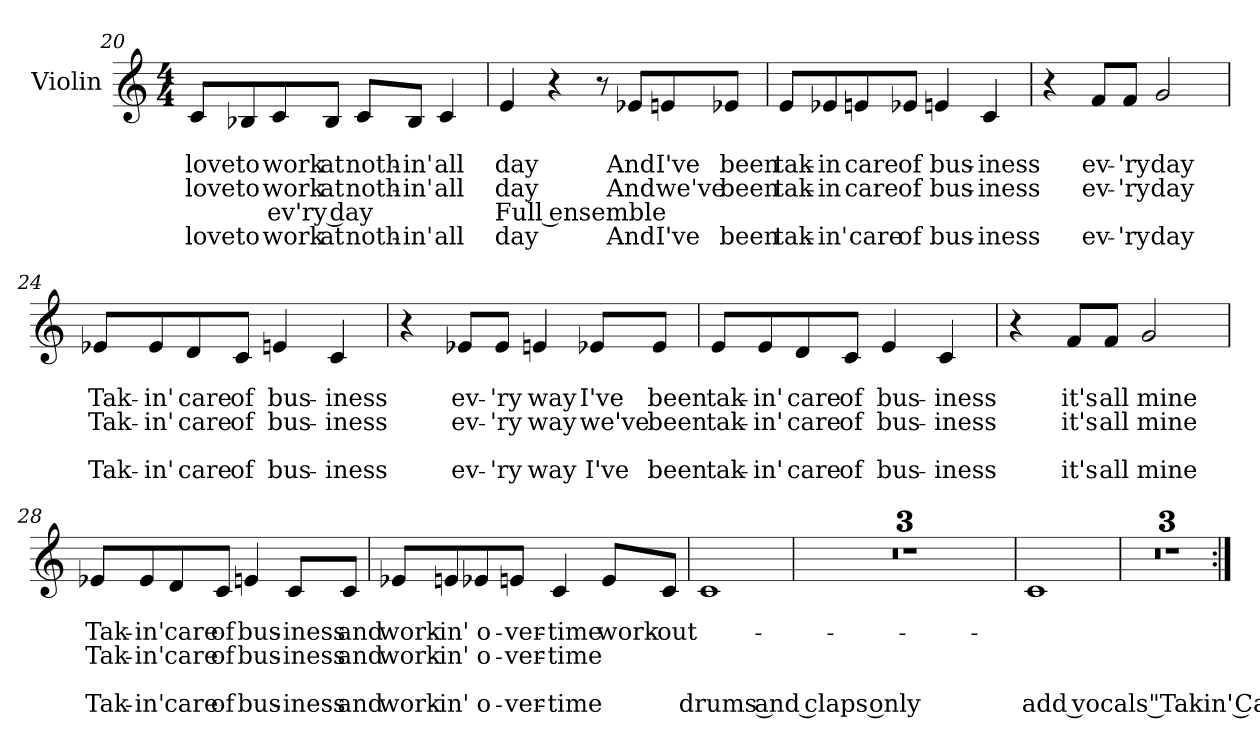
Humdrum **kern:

**kern	**text	**text	**text	**text	**text
*part1	*part1	*part1	*part1	*part1	*part1
*staff1	*staff1	*staff1	*staff1	*staff1	*staff1
*I"Violin	*	*	*	*	*
*I'Vln	*	*	*	*	*
*clefG2	*	*	*	*	*
*k[]	*	*	*	*	*
*C:	*	*	*	*	*
*M4/4	*	*	*	*	*
=20	=20	=20	=20	=20	=20
8c/L	.	love	love	.	love
8B-X/	.	to	to	.	to
8c/	.	work	work	ev'ry day	work
8B-/J	.	at	at	.	at
8c/L	.	noth-	noth-	.	noth-
8B-/J	.	-in'	-in'	.	-in'
4c/	.	all	all	.	all
=21	=21	=21	=21	=21	=21
4e/	.	day	day	Full ensemble	day
4r	.	.	.	.	.
8r	.	.	.	.	.
8e-X/L	.	And	And	.	And
8en/	.	I've	we've	.	I've
8e-X/J	.	been	been	.	been
=22	=22	=22	=22	=22	=22
8e/L	.	tak-	tak-	.	tak-
8e-X/	.	-in	-in	.	-in'
8en/	.	care	care	.	care
8e-X/J	.	of	of	.	of
4en/	.	bus-	bus-	.	bus-
4c/	.	-iness	-iness	.	-iness
=23	=23	=23	=23	=23	=23
4r	.	.	.	.	.
8f/L	.	ev-	ev-	.	ev-
8f/J	.	-'ry	-'ry	.	-'ry
2g/	.	day	day	.	day
=24	=24	=24	=24	=24	=24
8e-X/L	.	Tak-	Tak-	.	Tak-
8e-/	.	-in'	-in'	.	-in'
8d/	.	care	care	.	care
8c/J	.	of	of	.	of
4en/	.	bus-	bus-	.	bus-
4c/	.	-iness	-iness	.	-iness
=25	=25	=25	=25	=25	=25
4r	.	.	.	.	.
8e-X/L	.	ev-	ev-	.	ev-
8e-/J	.	-'ry	-'ry	.	-'ry
4en/	.	way	way	.	way
8e-X/L	.	I've	we've	.	I've
8e-/J	.	been	been	.	been
=26	=26	=26	=26	=26	=26
8e/L	.	tak-	tak-	.	tak-
8e/	.	-in'	-in'	.	-in'
8d/	.	care	care	.	care
8c/J	.	of	of	.	of
4e/	.	bus-	bus-	.	bus-
4c/	.	-iness	-iness	.	-iness
=27	=27	=27	=27	=27	=27
4r	.	.	.	.	.
8f/L	.	it's	it's	.	it's
8f/J	.	all	all	.	all
2g/	.	mine	mine	.	mine
=28	=28	=28	=28	=28	=28
8e-X/L	.	Tak-	Tak-	.	Tak-
8e-/	.	in'	-in'	.	-in'
8d/	.	care	care	.	care
8c/J	.	of	of	.	of
4en/	.	bus-	bus-	.	bus-
8c/L	.	-iness	-iness	.	-iness
8c/J	.	and	and	.	and
=29	=29	=29	=29	=29	=29
8e-X/L	.	work-	work-	.	work-
8en/	.	-in'	-in'	.	-in'
8e-X/	.	o-	o-	.	o-
8en/J	.	-ver-	-ver-	.	-ver-
4c/	.	-time	-time	.	-time
8e/L	.	work-	.	.	.
8c/J	.	-out-	.	.	.
=30	=30	=30	=30	=30	=30
1c	.	.	.	.	drums and claps only
=31	=31	=31	=31	=31	=31
1r	.	.	.	.	.
=32	=32	=32	=32	=32	=32
1r	.	.	.	.	.
=33	=33	=33	=33	=33	=33
1r	.	.	.	.	.
=34	=34	=34	=34	=34	=34
1c	.	.	.	.	add vocals "Takin' Care of Business"
=35	=35	=35	=35	=35	=35
1r	.	.	.	.	.
=36	=36	=36	=36	=36	=36
1r	.	.	.	.	.
=37	=37	=37	=37	=37	=37
1r	.	.	.	.	.
=:|!	=:|!	=:|!	=:|!	=:|!	=:|!
*-	*-	*-	*-	*-	*-
